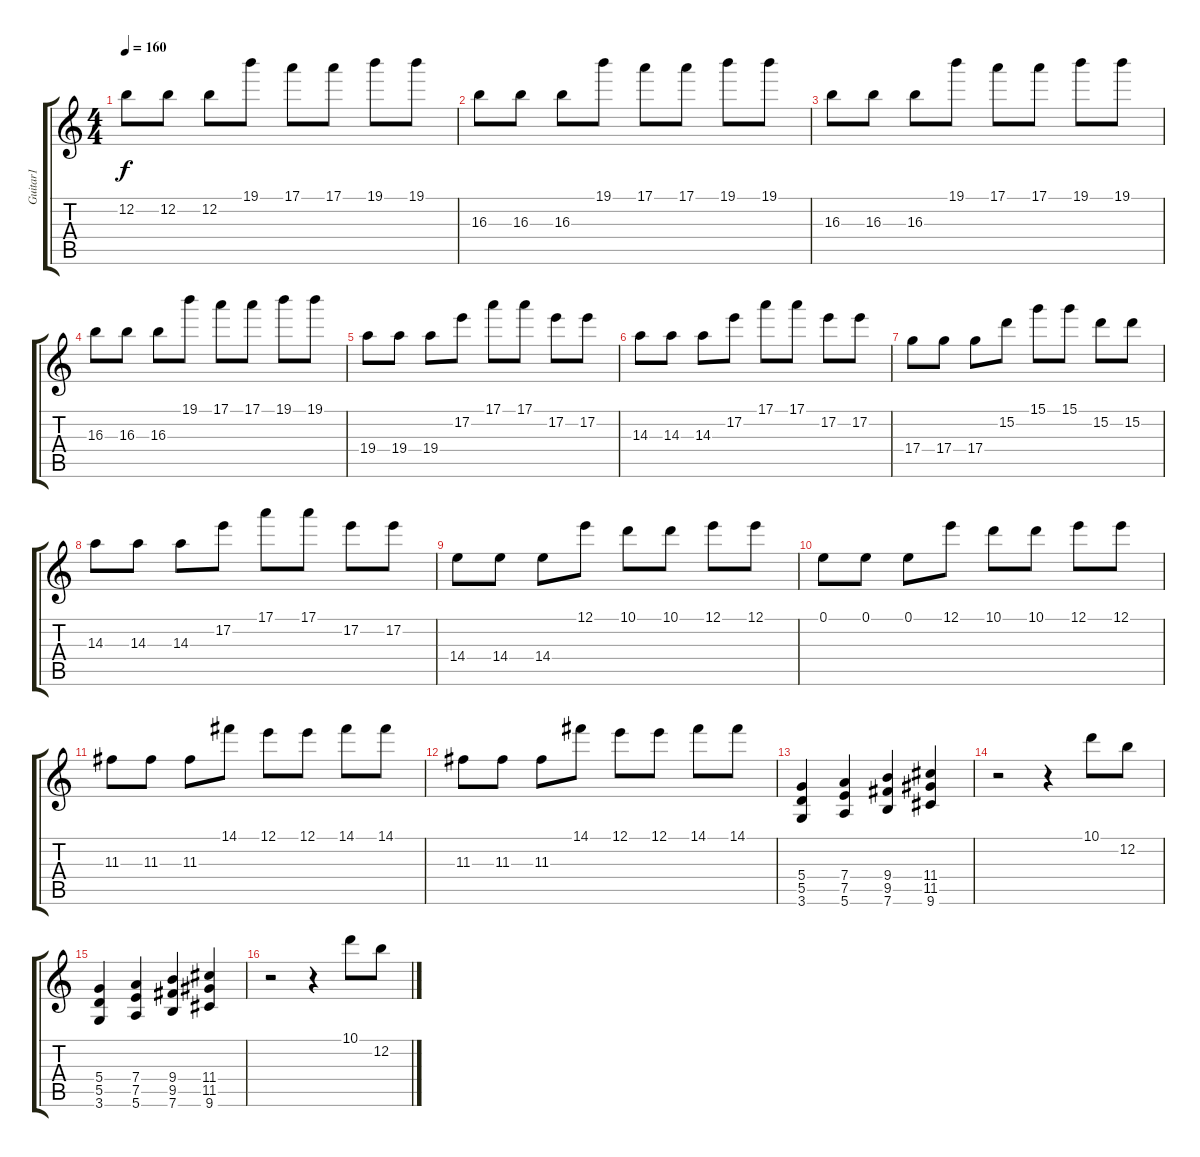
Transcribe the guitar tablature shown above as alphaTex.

\track ("Guitar1 " "Guitar1 ") {instrument overdrivenguitar}
\staff {score tabs}
\tuning (E4 B3 G3 D3 A2 E2) {hide}
\ts (4 4)
\tempo 160
\clef g2
\ks c
12.2.8{dy f} 12.2.8 12.2.8 19.1.8 17.1.8 17.1.8 19.1.8 19.1.8 |
16.3.8 16.3.8 16.3.8 19.1.8 17.1.8 17.1.8 19.1.8 19.1.8 |
16.3.8 16.3.8 16.3.8 19.1.8 17.1.8 17.1.8 19.1.8 19.1.8 |
16.3.8 16.3.8 16.3.8 19.1.8 17.1.8 17.1.8 19.1.8 19.1.8 |
19.4.8 19.4.8 19.4.8 17.2.8 17.1.8 17.1.8 17.2.8 17.2.8 |
14.3.8 14.3.8 14.3.8 17.2.8 17.1.8 17.1.8 17.2.8 17.2.8 |
17.4.8 17.4.8 17.4.8 15.2.8 15.1.8 15.1.8 15.2.8 15.2.8 |
14.3.8 14.3.8 14.3.8 17.2.8 17.1.8 17.1.8 17.2.8 17.2.8 |
14.4.8 14.4.8 14.4.8 12.1.8 10.1.8 10.1.8 12.1.8 12.1.8 |
0.1.8 0.1.8 0.1.8 12.1.8 10.1.8 10.1.8 12.1.8 12.1.8 |
11.3.8 11.3.8 11.3.8 14.1.8 12.1.8 12.1.8 14.1.8 14.1.8 |
11.3.8 11.3.8 11.3.8 14.1.8 12.1.8 12.1.8 14.1.8 14.1.8 |
(5.4 5.5 3.6).4 (7.4 7.5 5.6).4 (9.4 9.5 7.6).4 (11.4 11.5 9.6).4 |
r.2 r.4 10.1.8 12.2.8 |
(5.4 5.5 3.6).4 (7.4 7.5 5.6).4 (9.4 9.5 7.6).4 (11.4 11.5 9.6).4 |
r.2 r.4 10.1.8 12.2.8
